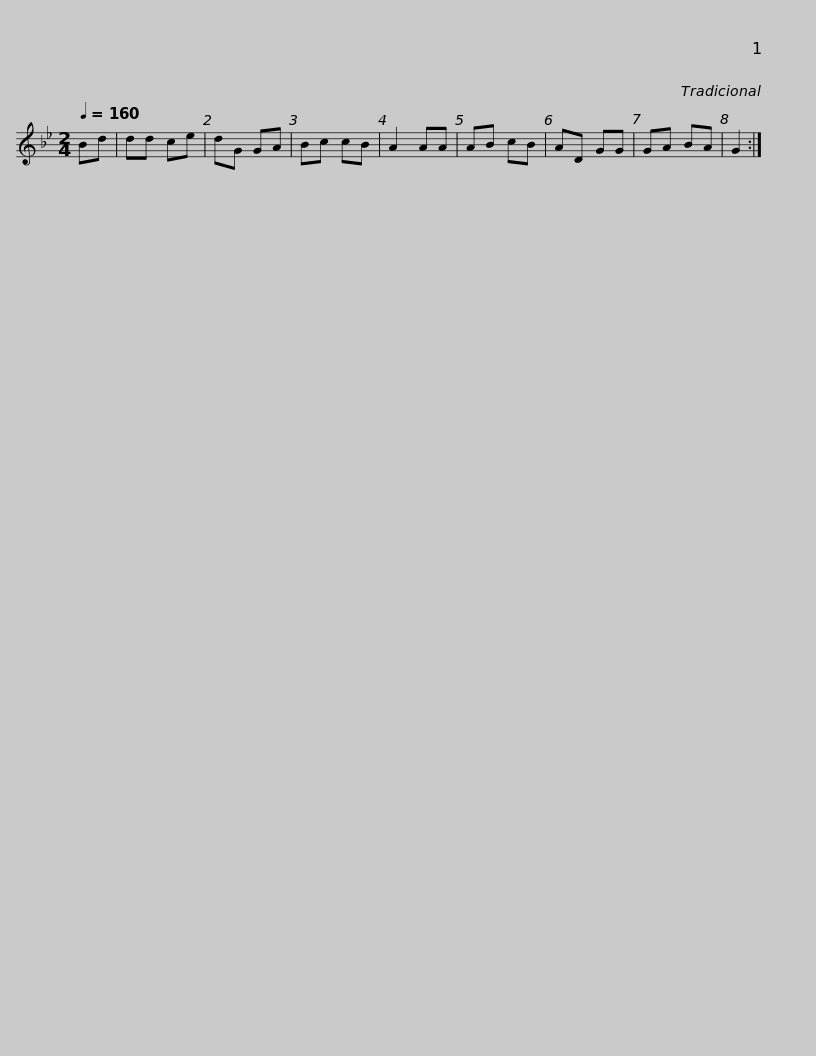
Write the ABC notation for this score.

X:1
L:1/8
Q:1/4=160
M:2/4
I:linebreak $
K:Gmin
V:1 treble
V:1
 Bd | dd ce | dG GA | Bc cB | A2 AA | %5
 AB cB | AD GG | GA BA | G2 :| %9
